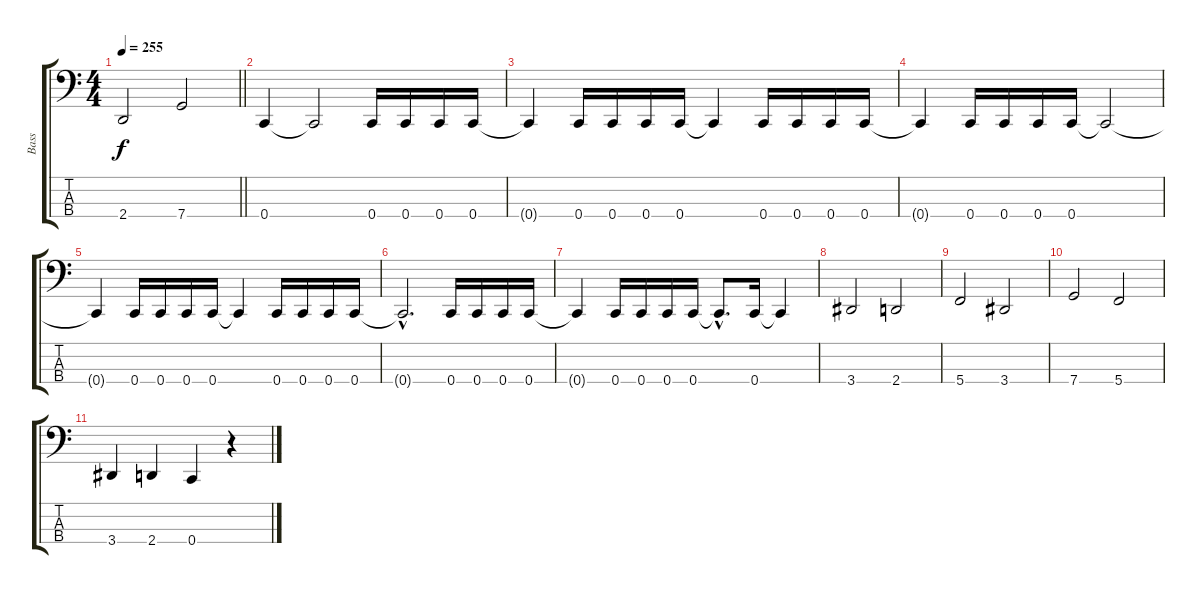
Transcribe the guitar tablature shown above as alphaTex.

\track ("Bass" "Bass") {instrument electricbassfinger}
\staff {score tabs}
\tuning (F2 C2 G1 C1) {hide}
\ts (4 4)
\tempo 255
\clef f4
\barLineRight lightlight
\ks c
2.4.2{dy f} 7.4.2 |
0.4.4 0.4{t}.2 0.4.16 0.4.16 0.4.16 0.4.16 |
0.4{t}.4 0.4.16 0.4.16 0.4.16 0.4.16 0.4{t}.4 0.4.16 0.4.16 0.4.16 0.4.16 |
0.4{t}.4 0.4.16 0.4.16 0.4.16 0.4.16 0.4{t}.2 |
0.4{t}.4 0.4.16 0.4.16 0.4.16 0.4.16 0.4{t}.4 0.4.16 0.4.16 0.4.16 0.4.16 |
0.4{hac t}.2{d} 0.4.16 0.4.16 0.4.16 0.4.16 |
0.4{t}.4 0.4.16 0.4.16 0.4.16 0.4.16 0.4{hac t}.8{d} 0.4.16 0.4{t}.4 |
3.4.2 2.4.2 |
5.4.2 3.4.2 |
7.4.2 5.4.2 |
3.4.4 2.4.4 0.4.4 r.4
